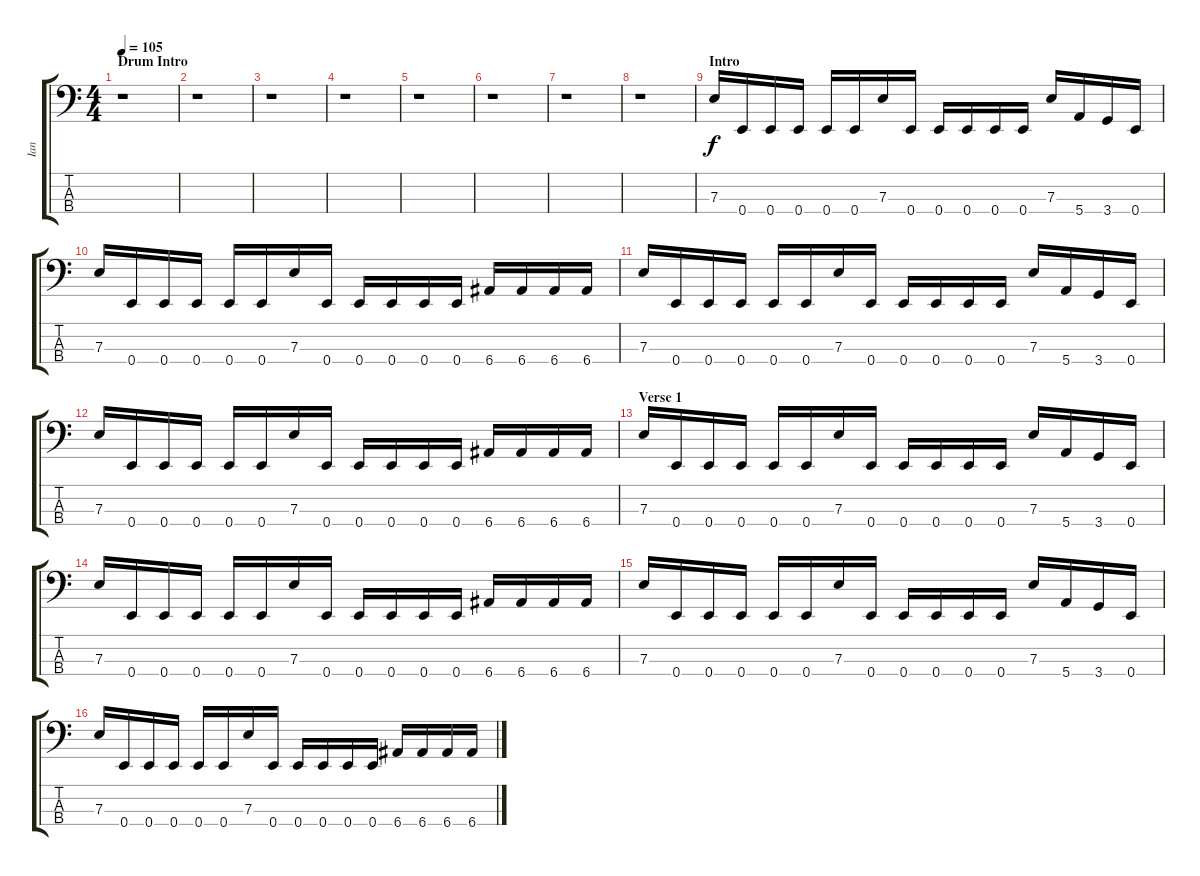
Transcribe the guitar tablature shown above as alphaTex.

\track ("Ian" "Ian") {instrument electricbasspick}
\staff {score tabs}
\tuning (G2 D2 A1 E1) {hide}
\ts (4 4)
\section ("" "Drum Intro")
\tempo 105
\clef f4
\ks c
r.1{dy f instrument electricbasspick} |
r.1 |
r.1 |
r.1 |
r.1 |
r.1 |
r.1 |
r.1 |
\section ("" "Intro")
7.3.16 0.4.16 0.4.16 0.4.16 0.4.16 0.4.16 7.3.16 0.4.16 0.4.16 0.4.16 0.4.16 0.4.16 7.3.16 5.4.16 3.4.16 0.4.16 |
7.3.16 0.4.16 0.4.16 0.4.16 0.4.16 0.4.16 7.3.16 0.4.16 0.4.16 0.4.16 0.4.16 0.4.16 6.4.16 6.4.16 6.4.16 6.4.16 |
7.3.16 0.4.16 0.4.16 0.4.16 0.4.16 0.4.16 7.3.16 0.4.16 0.4.16 0.4.16 0.4.16 0.4.16 7.3.16 5.4.16 3.4.16 0.4.16 |
7.3.16 0.4.16 0.4.16 0.4.16 0.4.16 0.4.16 7.3.16 0.4.16 0.4.16 0.4.16 0.4.16 0.4.16 6.4.16 6.4.16 6.4.16 6.4.16 |
\section ("" "Verse 1")
7.3.16 0.4.16 0.4.16 0.4.16 0.4.16 0.4.16 7.3.16 0.4.16 0.4.16 0.4.16 0.4.16 0.4.16 7.3.16 5.4.16 3.4.16 0.4.16 |
7.3.16 0.4.16 0.4.16 0.4.16 0.4.16 0.4.16 7.3.16 0.4.16 0.4.16 0.4.16 0.4.16 0.4.16 6.4.16 6.4.16 6.4.16 6.4.16 |
7.3.16 0.4.16 0.4.16 0.4.16 0.4.16 0.4.16 7.3.16 0.4.16 0.4.16 0.4.16 0.4.16 0.4.16 7.3.16 5.4.16 3.4.16 0.4.16 |
7.3.16 0.4.16 0.4.16 0.4.16 0.4.16 0.4.16 7.3.16 0.4.16 0.4.16 0.4.16 0.4.16 0.4.16 6.4.16 6.4.16 6.4.16 6.4.16
